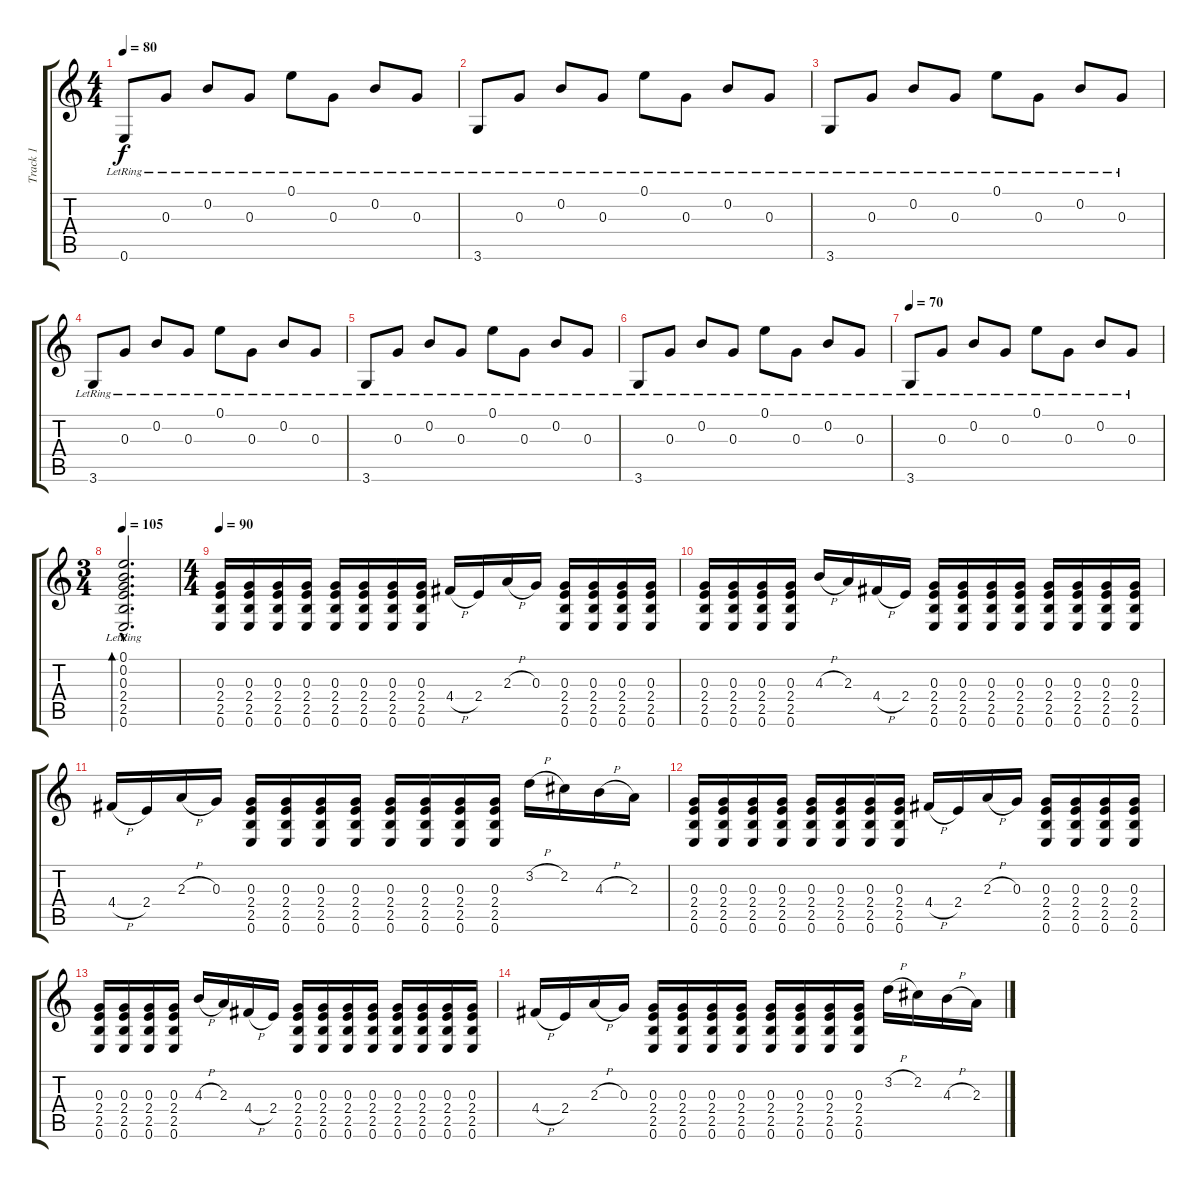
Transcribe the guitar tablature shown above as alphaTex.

\track ("Track 1" "Track 1") {instrument acousticguitarnylon}
\staff {score tabs}
\tuning (E4 B3 G3 D3 A2 E2) {hide}
\ts (4 4)
\tempo 80
\clef g2
\ks c
0.6{lr}.8{dy f} 0.3{lr}.8 0.2{lr}.8 0.3{lr}.8 0.1{lr}.8 0.3{lr}.8 0.2{lr}.8 0.3{lr}.8 |
3.6{lr}.8 0.3{lr}.8 0.2{lr}.8 0.3{lr}.8 0.1{lr}.8 0.3{lr}.8 0.2{lr}.8 0.3{lr}.8 |
3.6{lr}.8 0.3{lr}.8 0.2{lr}.8 0.3{lr}.8 0.1{lr}.8 0.3{lr}.8 0.2{lr}.8 0.3{lr}.8 |
3.6{lr}.8 0.3{lr}.8 0.2{lr}.8 0.3{lr}.8 0.1{lr}.8 0.3{lr}.8 0.2{lr}.8 0.3{lr}.8 |
3.6{lr}.8 0.3{lr}.8 0.2{lr}.8 0.3{lr}.8 0.1{lr}.8 0.3{lr}.8 0.2{lr}.8 0.3{lr}.8 |
3.6{lr}.8 0.3{lr}.8 0.2{lr}.8 0.3{lr}.8 0.1{lr}.8 0.3{lr}.8 0.2{lr}.8 0.3{lr}.8 |
\tempo 70
3.6{lr}.8 0.3{lr}.8 0.2{lr}.8 0.3{lr}.8 0.1{lr}.8 0.3{lr}.8 0.2{lr}.8 0.3{lr}.8 |
\ts (3 4)
\tempo 105
(0.1{hac lr} 0.2{hac lr} 0.3{hac lr} 2.4{hac lr} 2.5{hac lr} 0.6{hac lr}).2{d bd 480} |
\ts (4 4)
\tempo 90
(0.3 2.4 2.5 0.6).16 (0.3 2.4 2.5 0.6).16 (0.3 2.4 2.5 0.6).16 (0.3 2.4 2.5 0.6).16 (0.3 2.4 2.5 0.6).16 (0.3 2.4 2.5 0.6).16 (0.3 2.4 2.5 0.6).16 (0.3 2.4 2.5 0.6).16 4.4{h}.16 2.4.16 2.3{h}.16 0.3.16 (0.3 2.4 2.5 0.6).16 (0.3 2.4 2.5 0.6).16 (0.3 2.4 2.5 0.6).16 (0.3 2.4 2.5 0.6).16 |
(0.3 2.4 2.5 0.6).16 (0.3 2.4 2.5 0.6).16 (0.3 2.4 2.5 0.6).16 (0.3 2.4 2.5 0.6).16 4.3{h}.16 2.3.16 4.4{h}.16 2.4.16 (0.3 2.4 2.5 0.6).16 (0.3 2.4 2.5 0.6).16 (0.3 2.4 2.5 0.6).16 (0.3 2.4 2.5 0.6).16 (0.3 2.4 2.5 0.6).16 (0.3 2.4 2.5 0.6).16 (0.3 2.4 2.5 0.6).16 (0.3 2.4 2.5 0.6).16 |
4.4{h}.16 2.4.16 2.3{h}.16 0.3.16 (0.3 2.4 2.5 0.6).16 (0.3 2.4 2.5 0.6).16 (0.3 2.4 2.5 0.6).16 (0.3 2.4 2.5 0.6).16 (0.3 2.4 2.5 0.6).16 (0.3 2.4 2.5 0.6).16 (0.3 2.4 2.5 0.6).16 (0.3 2.4 2.5 0.6).16 3.2{h}.16 2.2.16 4.3{h}.16 2.3.16 |
(0.3 2.4 2.5 0.6).16 (0.3 2.4 2.5 0.6).16 (0.3 2.4 2.5 0.6).16 (0.3 2.4 2.5 0.6).16 (0.3 2.4 2.5 0.6).16 (0.3 2.4 2.5 0.6).16 (0.3 2.4 2.5 0.6).16 (0.3 2.4 2.5 0.6).16 4.4{h}.16 2.4.16 2.3{h}.16 0.3.16 (0.3 2.4 2.5 0.6).16 (0.3 2.4 2.5 0.6).16 (0.3 2.4 2.5 0.6).16 (0.3 2.4 2.5 0.6).16 |
(0.3 2.4 2.5 0.6).16{volume 2} (0.3 2.4 2.5 0.6).16 (0.3 2.4 2.5 0.6).16 (0.3 2.4 2.5 0.6).16 4.3{h}.16 2.3.16 4.4{h}.16 2.4.16 (0.3 2.4 2.5 0.6).16 (0.3 2.4 2.5 0.6).16 (0.3 2.4 2.5 0.6).16 (0.3 2.4 2.5 0.6).16 (0.3 2.4 2.5 0.6).16 (0.3 2.4 2.5 0.6).16 (0.3 2.4 2.5 0.6).16 (0.3 2.4 2.5 0.6).16 |
4.4{h}.16 2.4.16 2.3{h}.16 0.3.16 (0.3 2.4 2.5 0.6).16 (0.3 2.4 2.5 0.6).16 (0.3 2.4 2.5 0.6).16 (0.3 2.4 2.5 0.6).16 (0.3 2.4 2.5 0.6).16 (0.3 2.4 2.5 0.6).16 (0.3 2.4 2.5 0.6).16 (0.3 2.4 2.5 0.6).16 3.2{h}.16 2.2.16 4.3{h}.16 2.3.16
